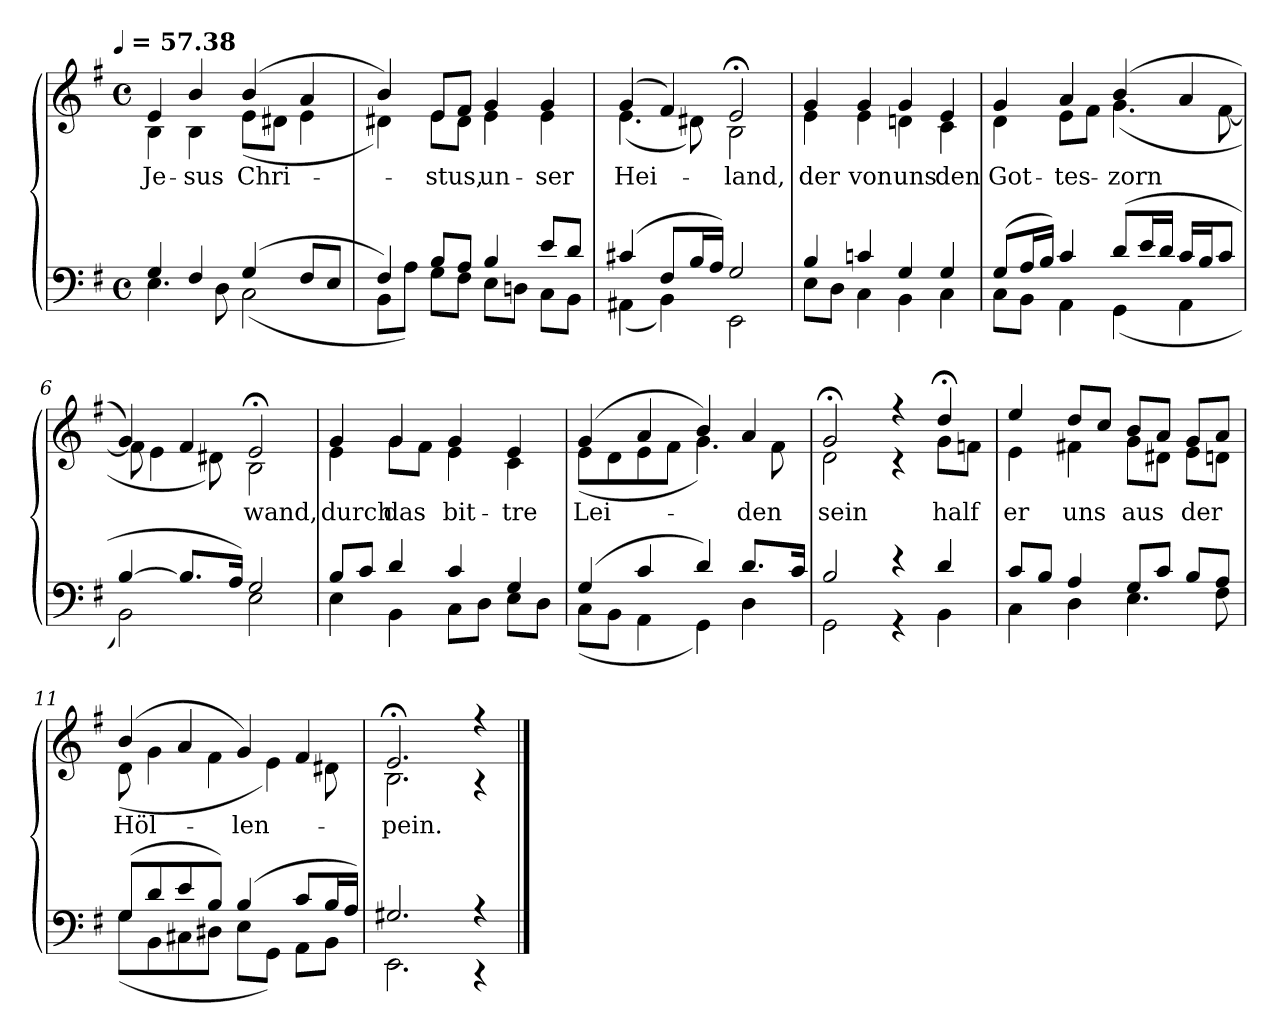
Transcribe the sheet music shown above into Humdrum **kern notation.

**kern	**kern	**text	**dynam
*part1	*part1	*part1	*part1
*staff2	*staff1	*staff1	*staff1/2
*clefF4	*clefG2	*	*
*k[f#]	*k[f#]	*	*
!!LO:TX:omd:t=[quarter] = 57.38
*M4/4	*M4/4	*	*
*met(c)	*met(c)	*	*
*MM57	*MM57	*	*
=1	=1	=1	=1
*^	*^	*	*
4G	4.E	4e	4B	Je-	.
4F#	.	4b	4B	-sus	.
.	8D	.	.	.	.
(4G	(2C	(4b	(8eL	Chri-	.
.	.	.	8d#XJ	.	.
8F#L	.	4a	4e	.	.
8EJ	.	.	.	.	.
=2	=2	=2	=2	=2	=2
4F#)	8BBL	4b)	4d#X)	.	.
.	8AJ)	.	.	.	.
8BL	8GL	8eL	8eL	-stus,	.
8AJ	8F#J	8f#J	8d#J	.	.
4B	8EL	4g	4e	un-	♩ = 57.7
.	8DnJ	.	.	.	.
8eL	8CL	4g	4e	-ser	.
8dJ	8BBJ	.	.	.	.
=3	=3	=3	=3	=3	=3
*	*	*MM56	*	*	*
(4c#X	(4AA#X	(4g	(4.e	Hei-	.
8F#L	4BB)	4f#)	.	.	♩ = 54.2
16BL	.	.	8d#X)	.	.
16AJJ)	.	.	.	.	.
2G	2EE	2e;<	2B	-land,	.
=4	=4	=4	=4	=4	=4
*	*	*MM57	*	*	*
4B	8EL	4g	4e	der	.
.	8DJ	.	.	.	.
4cn	4C	4g	4e	von	.
4G	4BB	4g	4dn	uns	♩ = 57.6
4G	4C	4e	4c	den	.
!!LO:LB:g=z	!!
=5	=5	=5	=5	=5	=5
(8GL	8CL	4g	4d	Got-	.
16AL	8BBJ	.	.	.	.
16BJJ)	.	.	.	.	.
4c	4AA	4a	8eL	-tes-	.
.	.	.	8f#J	.	.
(8dL	(4GG	(4b	(4.g	-zorn	♩ = 56
16eL	.	.	.	.	.
16dJJ	.	.	.	.	.
16cLL	4AA	4a	.	.	.
16BJ	.	.	.	.	.
8cJ	.	.	[8f#	.	.
=6	=6	=6	=6	=6	=6
[4B	2BB)	4g)	8f#]	.	.
.	.	.	4e	.	.
8.BL]	.	4f#	.	.	♩ = 55
.	.	.	8d#X)	.	.
16AJk)	.	.	.	.	.
2G	2E	2e;<	2B	wand,	.
=7	=7	=7	=7	=7	=7
*	*	*MM56	*	*	*
8BL	4E	4g	4e	durch	.
8cJ	.	.	.	.	.
4d	4BB	4g	8gL	das	♩ = 57
.	.	.	8f#J	.	.
4c	8CL	4g	4e	bit-	♩ = 59
.	8DJ	.	.	.	.
4G	8EL	4e	4c	-tre	.
.	8DJ	.	.	.	.
=8	=8	=8	=8	=8	=8
*	*	*MM57	*	*	*
(4G	(8CL	(4g	(8eL	Lei-	.
.	8BBJ	.	8d	.	.
4c	4AA	4a	8e	.	.
.	.	.	8f#J	.	.
4d)	4GG)	4b)	4.g)	.	♩ = 57
8.dL	4D	4a	.	-den	♩ =54.3
.	.	.	8f#	.	.
16cJk	.	.	.	.	.
!!LO:LB:g=z	!!
=9	=9	=9	=9	=9	=9
*	*	*MM57	*	*	*
2B	2GG	2g;<	2d	sein	.
4r	4r	4r	4r	.	.
4d	4BB	4dd;<	8gL	half	.
.	.	.	8fnJ	.	.
=10	=10	=10	=10	=10	=10
8cL	4C	4ee	4e	er	.
8BJ	.	.	.	.	.
4A	4D	8ddL	4f#X	uns	.
.	.	8ccJ	.	.	.
8GL	4.E	8bL	8gL	aus	.
8cJ	.	8aJ	8d#XJ	.	.
8BL	.	8gL	8eL	der	♩ = 57.3
8AJ	8F#	8aJ	8dnJ	.	.
=11	=11	=11	=11	=11	=11
(8GL	(8GL	(4b	(8d	Höl-	.
8d	8BB	.	4g	.	.
8e	8C#X	4a	.	.	.
8BJ)	8D#XJ	.	4f#	.	.
(4B	8EL	4g)	.	-len-	♩ = 56
.	8GGJ)	.	4e)	.	.
8cL	8AAL	4f#	.	.	♩ = 51
16BL	8BBJ	.	8d#X	.	.
16AJJ)	.	.	.	.	.
=12	=12	=12	=12	=12	=12
2.G#X	2.EE	2.e;<	2.B	-pein.	.
4r	4r	4r	4r	.	.
*v	*v	*	*	*	*
*	*v	*v	*	*
==	==	==	==
*-	*-	*-	*-
